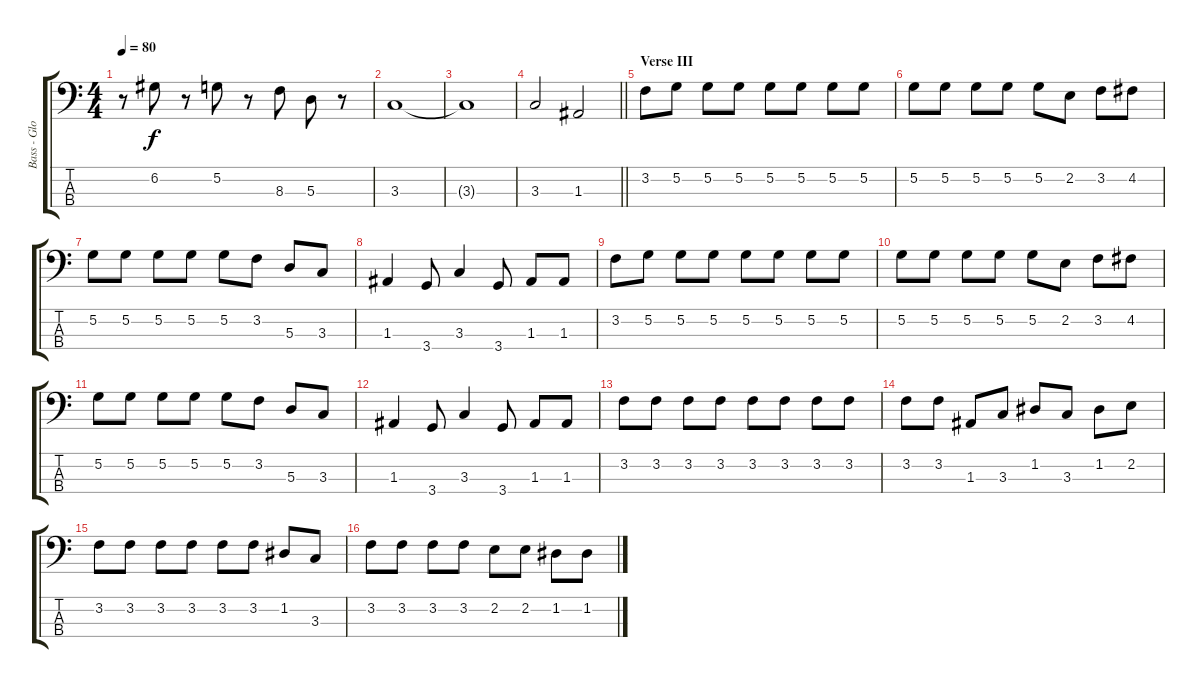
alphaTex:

\track ("Bass - Glover" "Bass - Glo") {instrument electricbasspick}
\staff {score tabs}
\tuning (G2 D2 A1 E1) {hide}
\ts (4 4)
\tempo 80
\clef f4
\ks c
r.8{dy f} 6.2.8 r.8 5.2.8 r.8 8.3.8 5.3.8 r.8 |
3.3.1 |
3.3{t}.1 |
\barLineRight lightlight
3.3.2 1.3.2 |
\section ("" "Verse III")
3.2.8 5.2.8 5.2.8 5.2.8 5.2.8 5.2.8 5.2.8 5.2.8 |
5.2.8 5.2.8 5.2.8 5.2.8 5.2.8 2.2.8 3.2.8 4.2.8 |
5.2.8 5.2.8 5.2.8 5.2.8 5.2.8 3.2.8 5.3.8 3.3.8 |
1.3.4 3.4.8 3.3.4 3.4.8 1.3.8 1.3.8 |
3.2.8 5.2.8 5.2.8 5.2.8 5.2.8 5.2.8 5.2.8 5.2.8 |
5.2.8 5.2.8 5.2.8 5.2.8 5.2.8 2.2.8 3.2.8 4.2.8 |
5.2.8 5.2.8 5.2.8 5.2.8 5.2.8 3.2.8 5.3.8 3.3.8 |
1.3.4 3.4.8 3.3.4 3.4.8 1.3.8 1.3.8 |
3.2.8 3.2.8 3.2.8 3.2.8 3.2.8 3.2.8 3.2.8 3.2.8 |
3.2.8 3.2.8 1.3.8 3.3.8 1.2.8 3.3.8 1.2.8 2.2.8 |
3.2.8 3.2.8 3.2.8 3.2.8 3.2.8 3.2.8 1.2.8 3.3.8 |
3.2.8 3.2.8 3.2.8 3.2.8 2.2.8 2.2.8 1.2.8 1.2.8
